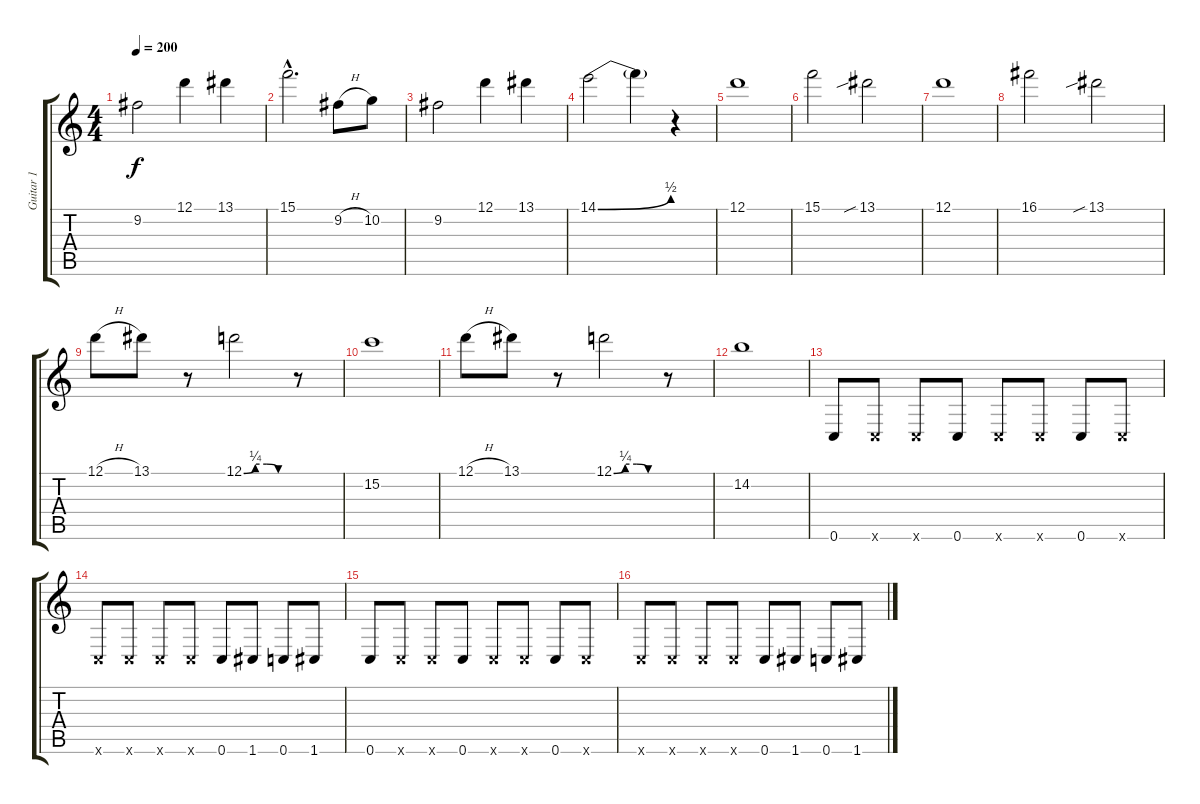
\track ("Guitar 1" "Guitar 1") {instrument distortionguitar}
\staff {score tabs}
\tuning (D4 A3 F3 C3 G2 C2) {hide}
\ts (4 4)
\tempo 200
\clef g2
\ks c
9.2.2{dy f} 12.1.4 13.1.4 |
15.1{hac}.2{d} 9.2{h}.8 10.2.8 |
9.2.2 12.1.4 13.1.4 |
14.1{be (bend 0 0 60 2)}.2 14.1{t}.4 r.4 |
12.1.1{volume 10 instrument overdrivenguitar} |
15.1.2 13.1{sib}.2 |
12.1.1 |
16.1.2 13.1{sib}.2 |
12.1{h}.8 13.1.8 r.8 12.1{be (custom 0 0 15 1 30 1 45 0 60 0)}.2 r.8 |
15.2.1 |
12.1{h}.8 13.1.8 r.8 12.1{be (custom 0 0 15 1 30 1 45 0 60 0)}.2 r.8 |
14.2.1 |
0.6.8{volume 13 balance 11 instrument distortionguitar} 0.6{x}.8 0.6{x}.8 0.6.8 0.6{x}.8 0.6{x}.8 0.6.8 0.6{x}.8 |
0.6{x}.8 0.6{x}.8 0.6{x}.8 0.6{x}.8 0.6.8 1.6.8 0.6.8 1.6.8 |
0.6.8{volume 13 balance 11 instrument distortionguitar} 0.6{x}.8 0.6{x}.8 0.6.8 0.6{x}.8 0.6{x}.8 0.6.8 0.6{x}.8 |
0.6{x}.8 0.6{x}.8 0.6{x}.8 0.6{x}.8 0.6.8 1.6.8 0.6.8 1.6.8
